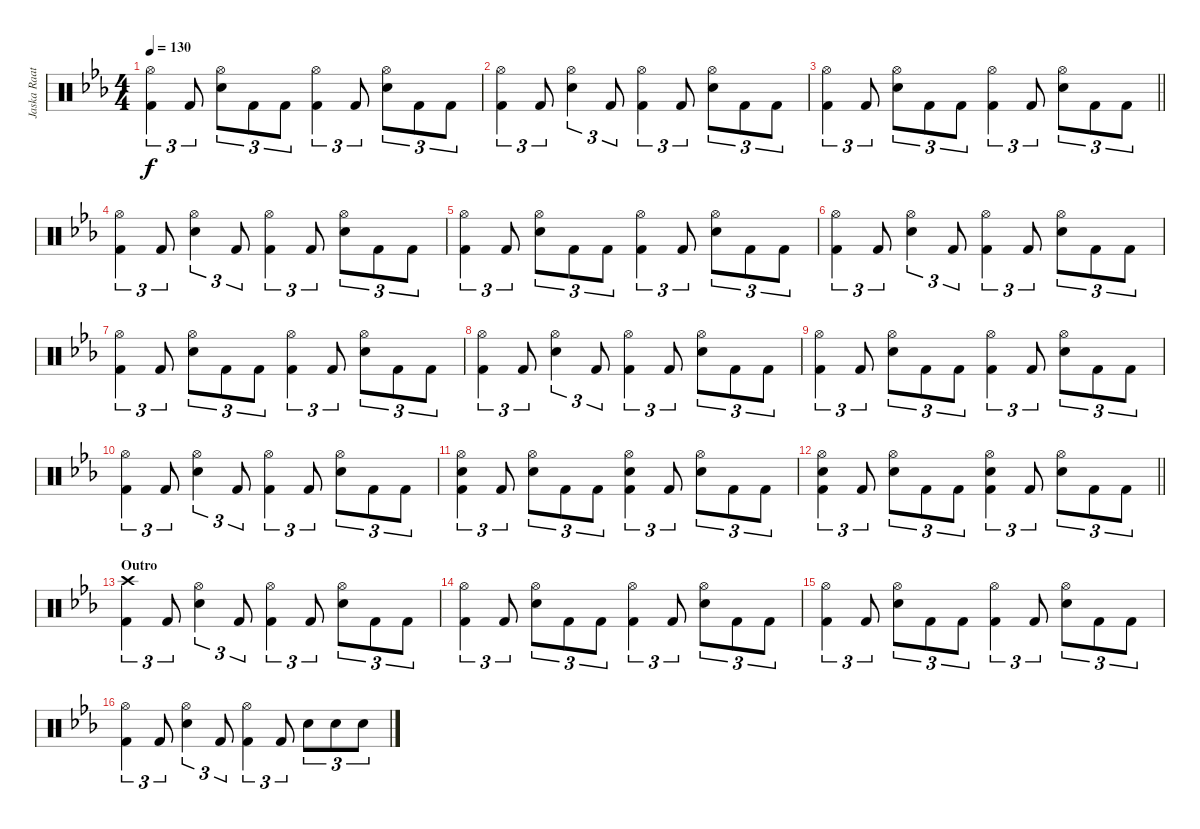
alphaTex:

\track ("Jaska Raatikainen" "Jaska Raat") {instrument percussion}
\staff {score}
\articulation defaults
\ts (4 4)
\tempo 130
\clef neutral
\ks eb
("Hi-Hat (open)" "Kick (hit) 2").4{tu (3 2) dy f} "Kick (hit) 2".8{tu (3 2)} ("Hi-Hat (open)" "Snare (hit) 2").8{tu (3 2)} "Kick (hit) 2".8{tu (3 2)} "Kick (hit) 2".8{tu (3 2)} ("Hi-Hat (open)" "Kick (hit) 2").4{tu (3 2)} "Kick (hit) 2".8{tu (3 2)} ("Hi-Hat (open)" "Snare (hit) 2").8{tu (3 2)} "Kick (hit) 2".8{tu (3 2)} "Kick (hit) 2".8{tu (3 2)} |
("Hi-Hat (open)" "Kick (hit) 2").4{tu (3 2)} "Kick (hit) 2".8{tu (3 2)} ("Hi-Hat (open)" "Snare (hit) 2").4{tu (3 2)} "Kick (hit) 2".8{tu (3 2)} ("Hi-Hat (open)" "Kick (hit) 2").4{tu (3 2)} "Kick (hit) 2".8{tu (3 2)} ("Hi-Hat (open)" "Snare (hit) 2").8{tu (3 2)} "Kick (hit) 2".8{tu (3 2)} "Kick (hit) 2".8{tu (3 2)} |
\barLineRight lightlight
("Hi-Hat (open)" "Kick (hit) 2").4{tu (3 2)} "Kick (hit) 2".8{tu (3 2)} ("Hi-Hat (open)" "Snare (hit) 2").8{tu (3 2)} "Kick (hit) 2".8{tu (3 2)} "Kick (hit) 2".8{tu (3 2)} ("Hi-Hat (open)" "Kick (hit) 2").4{tu (3 2)} "Kick (hit) 2".8{tu (3 2)} ("Hi-Hat (open)" "Snare (hit) 2").8{tu (3 2)} "Kick (hit) 2".8{tu (3 2)} "Kick (hit) 2".8{tu (3 2)} |
("Hi-Hat (open)" "Kick (hit) 2").4{tu (3 2)} "Kick (hit) 2".8{tu (3 2)} ("Hi-Hat (open)" "Snare (hit) 2").4{tu (3 2)} "Kick (hit) 2".8{tu (3 2)} ("Hi-Hat (open)" "Kick (hit) 2").4{tu (3 2)} "Kick (hit) 2".8{tu (3 2)} ("Hi-Hat (open)" "Snare (hit) 2").8{tu (3 2)} "Kick (hit) 2".8{tu (3 2)} "Kick (hit) 2".8{tu (3 2)} |
("Hi-Hat (open)" "Kick (hit) 2").4{tu (3 2)} "Kick (hit) 2".8{tu (3 2)} ("Hi-Hat (open)" "Snare (hit) 2").8{tu (3 2)} "Kick (hit) 2".8{tu (3 2)} "Kick (hit) 2".8{tu (3 2)} ("Hi-Hat (open)" "Kick (hit) 2").4{tu (3 2)} "Kick (hit) 2".8{tu (3 2)} ("Hi-Hat (open)" "Snare (hit) 2").8{tu (3 2)} "Kick (hit) 2".8{tu (3 2)} "Kick (hit) 2".8{tu (3 2)} |
("Hi-Hat (open)" "Kick (hit) 2").4{tu (3 2)} "Kick (hit) 2".8{tu (3 2)} ("Hi-Hat (open)" "Snare (hit) 2").4{tu (3 2)} "Kick (hit) 2".8{tu (3 2)} ("Hi-Hat (open)" "Kick (hit) 2").4{tu (3 2)} "Kick (hit) 2".8{tu (3 2)} ("Hi-Hat (open)" "Snare (hit) 2").8{tu (3 2)} "Kick (hit) 2".8{tu (3 2)} "Kick (hit) 2".8{tu (3 2)} |
("Hi-Hat (open)" "Kick (hit) 2").4{tu (3 2)} "Kick (hit) 2".8{tu (3 2)} ("Hi-Hat (open)" "Snare (hit) 2").8{tu (3 2)} "Kick (hit) 2".8{tu (3 2)} "Kick (hit) 2".8{tu (3 2)} ("Hi-Hat (open)" "Kick (hit) 2").4{tu (3 2)} "Kick (hit) 2".8{tu (3 2)} ("Hi-Hat (open)" "Snare (hit) 2").8{tu (3 2)} "Kick (hit) 2".8{tu (3 2)} "Kick (hit) 2".8{tu (3 2)} |
("Hi-Hat (open)" "Kick (hit) 2").4{tu (3 2)} "Kick (hit) 2".8{tu (3 2)} ("Hi-Hat (open)" "Snare (hit) 2").4{tu (3 2)} "Kick (hit) 2".8{tu (3 2)} ("Hi-Hat (open)" "Kick (hit) 2").4{tu (3 2)} "Kick (hit) 2".8{tu (3 2)} ("Hi-Hat (open)" "Snare (hit) 2").8{tu (3 2)} "Kick (hit) 2".8{tu (3 2)} "Kick (hit) 2".8{tu (3 2)} |
("Hi-Hat (open)" "Kick (hit) 2").4{tu (3 2)} "Kick (hit) 2".8{tu (3 2)} ("Hi-Hat (open)" "Snare (hit) 2").8{tu (3 2)} "Kick (hit) 2".8{tu (3 2)} "Kick (hit) 2".8{tu (3 2)} ("Hi-Hat (open)" "Kick (hit) 2").4{tu (3 2)} "Kick (hit) 2".8{tu (3 2)} ("Hi-Hat (open)" "Snare (hit) 2").8{tu (3 2)} "Kick (hit) 2".8{tu (3 2)} "Kick (hit) 2".8{tu (3 2)} |
("Hi-Hat (open)" "Kick (hit) 2").4{tu (3 2)} "Kick (hit) 2".8{tu (3 2)} ("Hi-Hat (open)" "Snare (hit) 2").4{tu (3 2)} "Kick (hit) 2".8{tu (3 2)} ("Hi-Hat (open)" "Kick (hit) 2").4{tu (3 2)} "Kick (hit) 2".8{tu (3 2)} ("Hi-Hat (open)" "Snare (hit) 2").8{tu (3 2)} "Kick (hit) 2".8{tu (3 2)} "Kick (hit) 2".8{tu (3 2)} |
("Hi-Hat (open)" "Snare (hit) 2" "Kick (hit) 2").4{tu (3 2)} "Kick (hit) 2".8{tu (3 2)} ("Hi-Hat (open)" "Snare (hit) 2").8{tu (3 2)} "Kick (hit) 2".8{tu (3 2)} "Kick (hit) 2".8{tu (3 2)} ("Hi-Hat (open)" "Snare (hit) 2" "Kick (hit) 2").4{tu (3 2)} "Kick (hit) 2".8{tu (3 2)} ("Hi-Hat (open)" "Snare (hit) 2").8{tu (3 2)} "Kick (hit) 2".8{tu (3 2)} "Kick (hit) 2".8{tu (3 2)} |
\barLineRight lightlight
("Hi-Hat (open)" "Snare (hit) 2" "Kick (hit) 2").4{tu (3 2)} "Kick (hit) 2".8{tu (3 2)} ("Hi-Hat (open)" "Snare (hit) 2").8{tu (3 2)} "Kick (hit) 2".8{tu (3 2)} "Kick (hit) 2".8{tu (3 2)} ("Hi-Hat (open)" "Snare (hit) 2" "Kick (hit) 2").4{tu (3 2)} "Kick (hit) 2".8{tu (3 2)} ("Hi-Hat (open)" "Snare (hit) 2").8{tu (3 2)} "Kick (hit) 2".8{tu (3 2)} "Kick (hit) 2".8{tu (3 2)} |
\section ("" "Outro")
("Crash high (hit)" "Kick (hit) 2").4{tu (3 2)} "Kick (hit) 2".8{tu (3 2)} ("Hi-Hat (open)" "Snare (hit) 2").4{tu (3 2)} "Kick (hit) 2".8{tu (3 2)} ("Hi-Hat (open)" "Kick (hit) 2").4{tu (3 2)} "Kick (hit) 2".8{tu (3 2)} ("Hi-Hat (open)" "Snare (hit) 2").8{tu (3 2)} "Kick (hit) 2".8{tu (3 2)} "Kick (hit) 2".8{tu (3 2)} |
("Hi-Hat (open)" "Kick (hit) 2").4{tu (3 2)} "Kick (hit) 2".8{tu (3 2)} ("Hi-Hat (open)" "Snare (hit) 2").8{tu (3 2)} "Kick (hit) 2".8{tu (3 2)} "Kick (hit) 2".8{tu (3 2)} ("Hi-Hat (open)" "Kick (hit) 2").4{tu (3 2)} "Kick (hit) 2".8{tu (3 2)} ("Hi-Hat (open)" "Snare (hit) 2").8{tu (3 2)} "Kick (hit) 2".8{tu (3 2)} "Kick (hit) 2".8{tu (3 2)} |
("Hi-Hat (open)" "Kick (hit) 2").4{tu (3 2)} "Kick (hit) 2".8{tu (3 2)} ("Hi-Hat (open)" "Snare (hit) 2").8{tu (3 2)} "Kick (hit) 2".8{tu (3 2)} "Kick (hit) 2".8{tu (3 2)} ("Hi-Hat (open)" "Kick (hit) 2").4{tu (3 2)} "Kick (hit) 2".8{tu (3 2)} ("Hi-Hat (open)" "Snare (hit) 2").8{tu (3 2)} "Kick (hit) 2".8{tu (3 2)} "Kick (hit) 2".8{tu (3 2)} |
("Hi-Hat (open)" "Kick (hit) 2").4{tu (3 2)} "Kick (hit) 2".8{tu (3 2)} ("Hi-Hat (open)" "Snare (hit) 2").4{tu (3 2)} "Kick (hit) 2".8{tu (3 2)} ("Hi-Hat (open)" "Kick (hit) 2").4{tu (3 2)} "Kick (hit) 2".8{tu (3 2)} "Snare (hit) 2".8{tu (3 2)} "Snare (hit) 2".8{tu (3 2)} "Snare (hit) 2".8{tu (3 2)}
